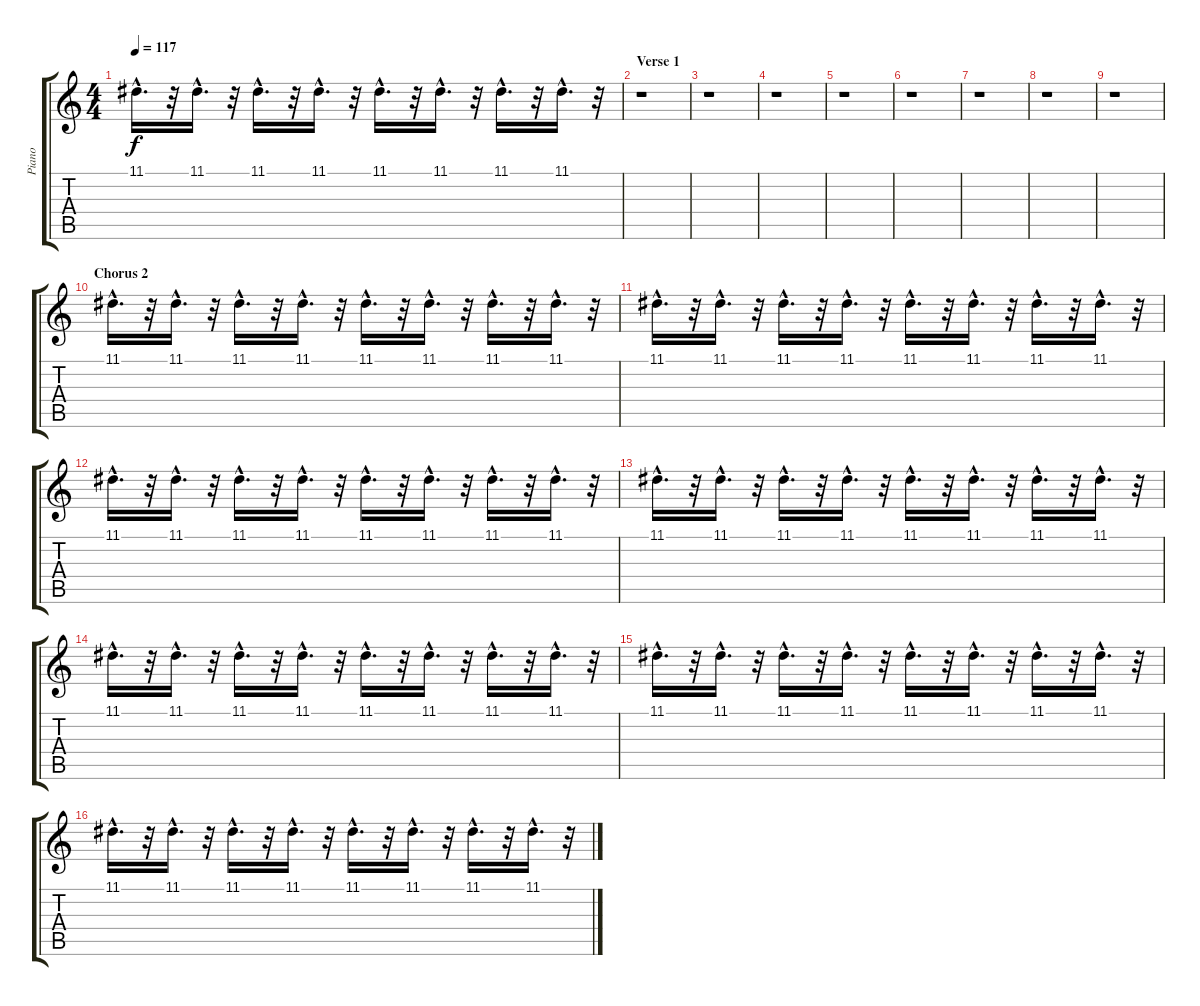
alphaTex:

\track ("Piano" "Piano") {instrument acousticgrandpiano}
\staff {score tabs}
\tuning (E4 B3 G3 D3 A2 E2) {hide}
\ts (4 4)
\tempo 117
\clef g2
\ks c
11.1{hac}.16{d dy f} r.32 11.1{hac}.16{d} r.32 11.1{hac}.16{d} r.32 11.1{hac}.16{d} r.32 11.1{hac}.16{d} r.32 11.1{hac}.16{d} r.32 11.1{hac}.16{d} r.32 11.1{hac}.16{d} r.32 |
\section ("" "Verse 1")
r.1 |
r.1 |
r.1 |
r.1 |
r.1 |
r.1 |
r.1 |
r.1 |
\section ("" "Chorus 2")
11.1{hac}.16{d} r.32 11.1{hac}.16{d} r.32 11.1{hac}.16{d} r.32 11.1{hac}.16{d} r.32 11.1{hac}.16{d} r.32 11.1{hac}.16{d} r.32 11.1{hac}.16{d} r.32 11.1{hac}.16{d} r.32 |
11.1{hac}.16{d} r.32 11.1{hac}.16{d} r.32 11.1{hac}.16{d} r.32 11.1{hac}.16{d} r.32 11.1{hac}.16{d} r.32 11.1{hac}.16{d} r.32 11.1{hac}.16{d} r.32 11.1{hac}.16{d} r.32 |
11.1{hac}.16{d} r.32 11.1{hac}.16{d} r.32 11.1{hac}.16{d} r.32 11.1{hac}.16{d} r.32 11.1{hac}.16{d} r.32 11.1{hac}.16{d} r.32 11.1{hac}.16{d} r.32 11.1{hac}.16{d} r.32 |
11.1{hac}.16{d} r.32 11.1{hac}.16{d} r.32 11.1{hac}.16{d} r.32 11.1{hac}.16{d} r.32 11.1{hac}.16{d} r.32 11.1{hac}.16{d} r.32 11.1{hac}.16{d} r.32 11.1{hac}.16{d} r.32 |
11.1{hac}.16{d} r.32 11.1{hac}.16{d} r.32 11.1{hac}.16{d} r.32 11.1{hac}.16{d} r.32 11.1{hac}.16{d} r.32 11.1{hac}.16{d} r.32 11.1{hac}.16{d} r.32 11.1{hac}.16{d} r.32 |
11.1{hac}.16{d} r.32 11.1{hac}.16{d} r.32 11.1{hac}.16{d} r.32 11.1{hac}.16{d} r.32 11.1{hac}.16{d} r.32 11.1{hac}.16{d} r.32 11.1{hac}.16{d} r.32 11.1{hac}.16{d} r.32 |
11.1{hac}.16{d} r.32 11.1{hac}.16{d} r.32 11.1{hac}.16{d} r.32 11.1{hac}.16{d} r.32 11.1{hac}.16{d} r.32 11.1{hac}.16{d} r.32 11.1{hac}.16{d} r.32 11.1{hac}.16{d} r.32
